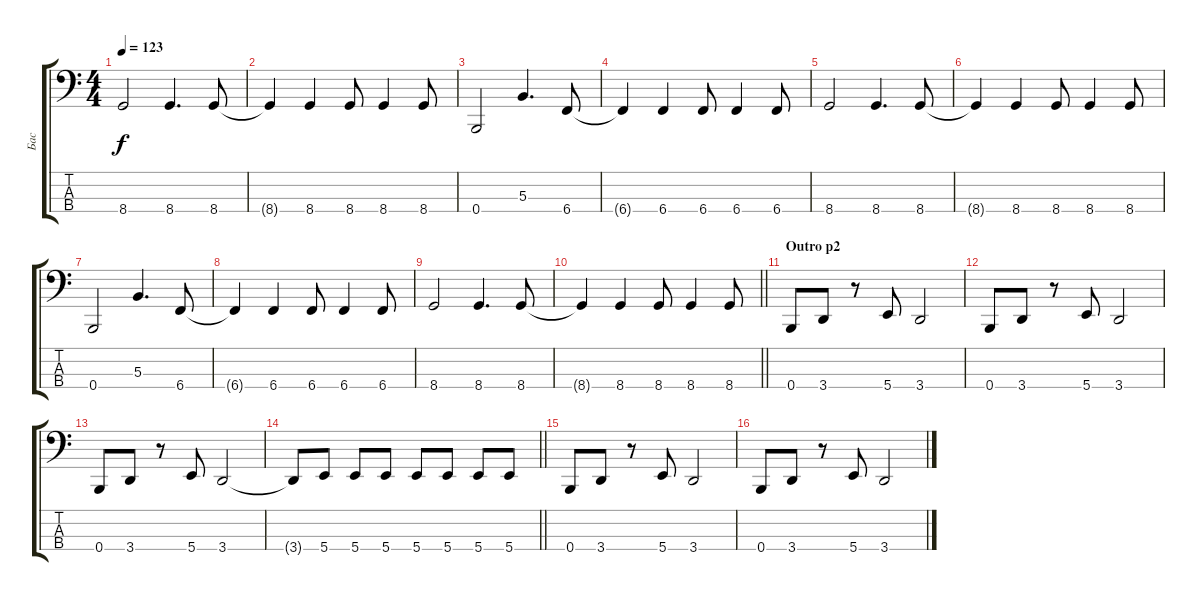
\track ("Бас" "Бас") {instrument electricbassfinger}
\staff {score tabs}
\tuning (E2 B1 Gb1 B0) {hide}
\ts (4 4)
\tempo 123
\clef f4
\ks c
8.4.2{dy f} 8.4.4{d} 8.4.8 |
8.4{t}.4 8.4.4 8.4.8 8.4.4 8.4.8 |
0.4.2 5.3.4{d} 6.4.8 |
6.4{t}.4 6.4.4 6.4.8 6.4.4 6.4.8 |
8.4.2 8.4.4{d} 8.4.8 |
8.4{t}.4 8.4.4 8.4.8 8.4.4 8.4.8 |
0.4.2 5.3.4{d} 6.4.8 |
6.4{t}.4 6.4.4 6.4.8 6.4.4 6.4.8 |
8.4.2 8.4.4{d} 8.4.8 |
\barLineRight lightlight
8.4{t}.4 8.4.4 8.4.8 8.4.4 8.4.8 |
\section ("" "Outro p2")
0.4.8 3.4.8 r.8 5.4.8 3.4.2 |
0.4.8 3.4.8 r.8 5.4.8 3.4.2 |
0.4.8 3.4.8 r.8 5.4.8 3.4.2 |
\barLineRight lightlight
3.4{t}.8 5.4.8 5.4.8 5.4.8 5.4.8 5.4.8 5.4.8 5.4.8 |
0.4.8 3.4.8 r.8 5.4.8 3.4.2 |
0.4.8 3.4.8 r.8 5.4.8 3.4.2
